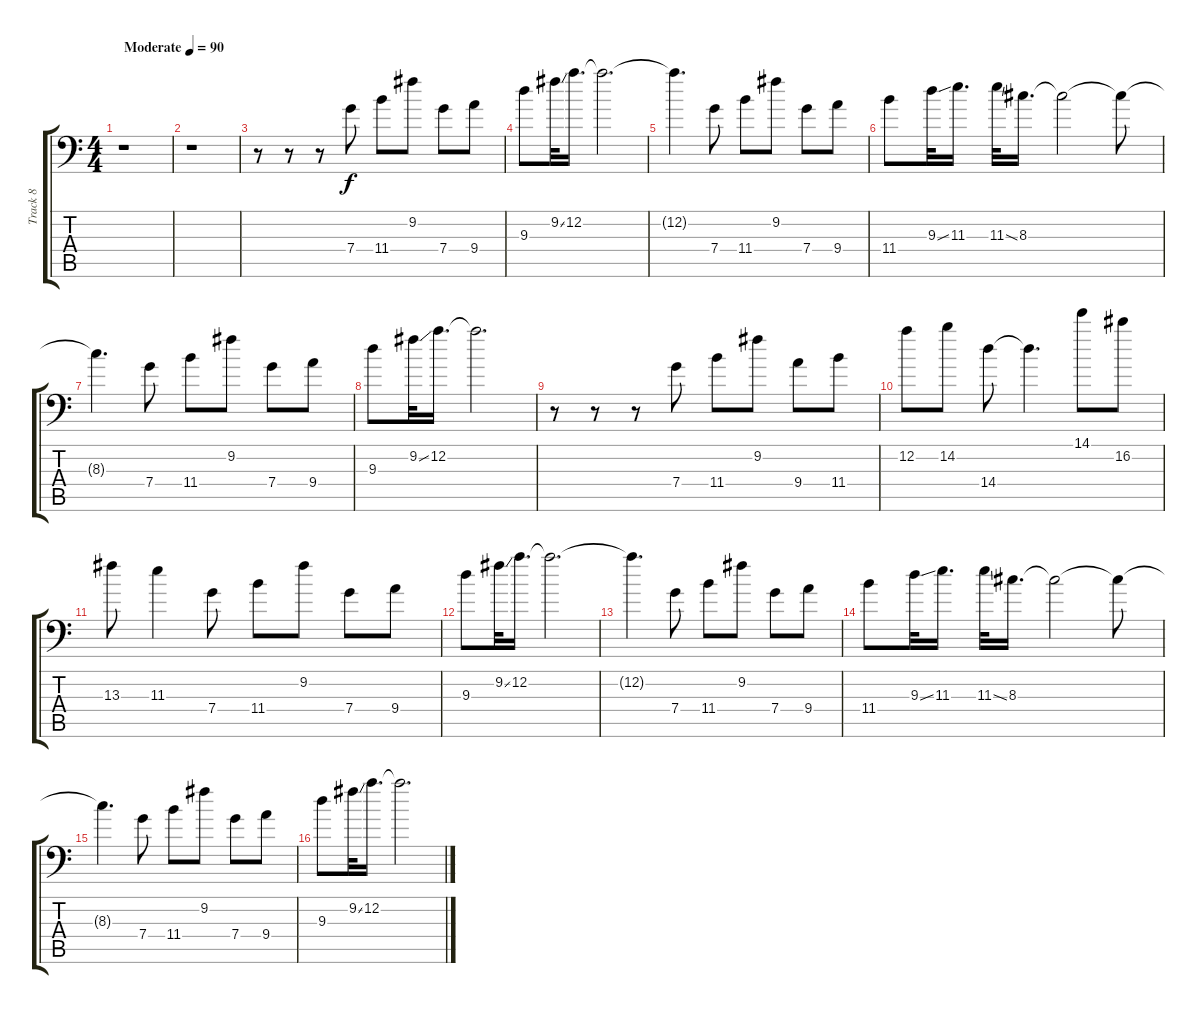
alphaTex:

\track ("Track 8" "Track 8") {instrument electricguitarjazz}
\staff {score tabs}
\tuning (D4 A3 F3 C3 G2 G1) {hide}
\ts (4 4)
\tempo (90 "Moderate")
\clef f4
\ks c
r.1{dy f instrument electricguitarjazz} |
r.1 |
r.8 r.8 r.8 7.4.8 11.4.8 9.2.8 7.4.8 9.4.8 |
9.3.8 9.2{ss}.32 12.2.16{d} 12.2{t}.2{d} |
12.2{t}.4{d} 7.4.8 11.4.8 9.2.8 7.4.8 9.4.8 |
11.4.8 9.3{ss}.32 11.3.16{d} 11.3{ss}.32 8.3.16{d} 8.3{t}.2 8.3{t}.8 |
8.3{t}.4{d} 7.4.8 11.4.8 9.2.8 7.4.8 9.4.8 |
9.3.8 9.2{ss}.32 12.2.16{d} 12.2{t}.2{d} |
r.8 r.8 r.8 7.4.8 11.4.8 9.2.8 9.4.8 11.4.8 |
12.2.8 14.2.8 14.4.8 14.4{t}.4{d} 14.1.8 16.2.8 |
13.3.8 11.3.4 7.4.8 11.4.8 9.2.8 7.4.8 9.4.8 |
9.3.8 9.2{ss}.32 12.2.16{d} 12.2{t}.2{d} |
12.2{t}.4{d} 7.4.8 11.4.8 9.2.8 7.4.8 9.4.8 |
11.4.8 9.3{ss}.32 11.3.16{d} 11.3{ss}.32 8.3.16{d} 8.3{t}.2 8.3{t}.8 |
8.3{t}.4{d} 7.4.8 11.4.8 9.2.8 7.4.8 9.4.8 |
9.3.8 9.2{ss}.32 12.2.16{d} 12.2{t}.2{d}
